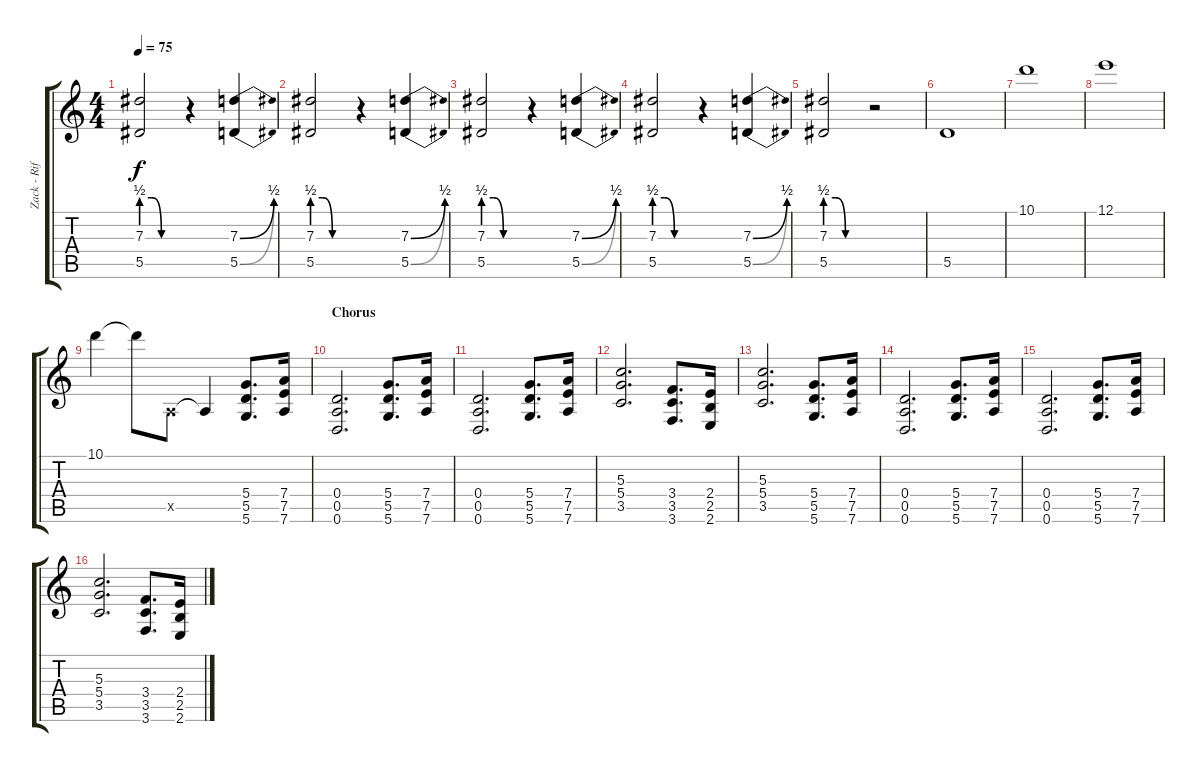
\track ("Zack - Riff" "Zack - Rif") {instrument distortionguitar}
\staff {score tabs}
\tuning (E4 B3 G3 D3 A2 D2) {hide}
\ts (4 4)
\tempo 75
\clef g2
\ks c
(7.3{be (custom 0 2 15 2 30 0 60 0)} 5.5{be (custom 0 2 15 2 30 0 60 0)}).2{dy f} r.4 (7.3{be (bend 0 0 60 2)} 5.5{be (bend 0 0 60 2)}).4 |
(7.3{be (custom 0 2 15 2 30 0 60 0)} 5.5{be (custom 0 2 15 2 30 0 60 0)}).2 r.4 (7.3{be (bend 0 0 60 2)} 5.5{be (bend 0 0 60 2)}).4 |
(7.3{be (custom 0 2 15 2 30 0 60 0)} 5.5{be (custom 0 2 15 2 30 0 60 0)}).2 r.4 (7.3{be (bend 0 0 60 2)} 5.5{be (bend 0 0 60 2)}).4 |
(7.3{be (custom 0 2 15 2 30 0 60 0)} 5.5{be (custom 0 2 15 2 30 0 60 0)}).2 r.4 (7.3{be (bend 0 0 60 2)} 5.5{be (bend 0 0 60 2)}).4 |
(7.3{be (custom 0 2 15 2 30 0 60 0)} 5.5{be (custom 0 2 15 2 30 0 60 0)}).2 r.2 |
\section ("" "")
5.5.1 |
10.1.1 |
12.1.1 |
10.1.4 10.1{t}.8 0.5{x}.8 0.5{t}.4 (5.4 5.5 5.6).8{d} (7.4 7.5 7.6).16 |
\section ("" "Chorus ")
(0.4 0.5 0.6).2{d} (5.4 5.5 5.6).8{d} (7.4 7.5 7.6).16 |
(0.4 0.5 0.6).2{d} (5.4 5.5 5.6).8{d} (7.4 7.5 7.6).16 |
(5.3 5.4 3.5).2{d} (3.4 3.5 3.6).8{d} (2.4 2.5 2.6).16 |
(5.3 5.4 3.5).2{d} (5.4 5.5 5.6).8{d} (7.4 7.5 7.6).16 |
(0.4 0.5 0.6).2{d} (5.4 5.5 5.6).8{d} (7.4 7.5 7.6).16 |
(0.4 0.5 0.6).2{d} (5.4 5.5 5.6).8{d} (7.4 7.5 7.6).16 |
(5.3 5.4 3.5).2{d} (3.4 3.5 3.6).8{d} (2.4 2.5 2.6).16
